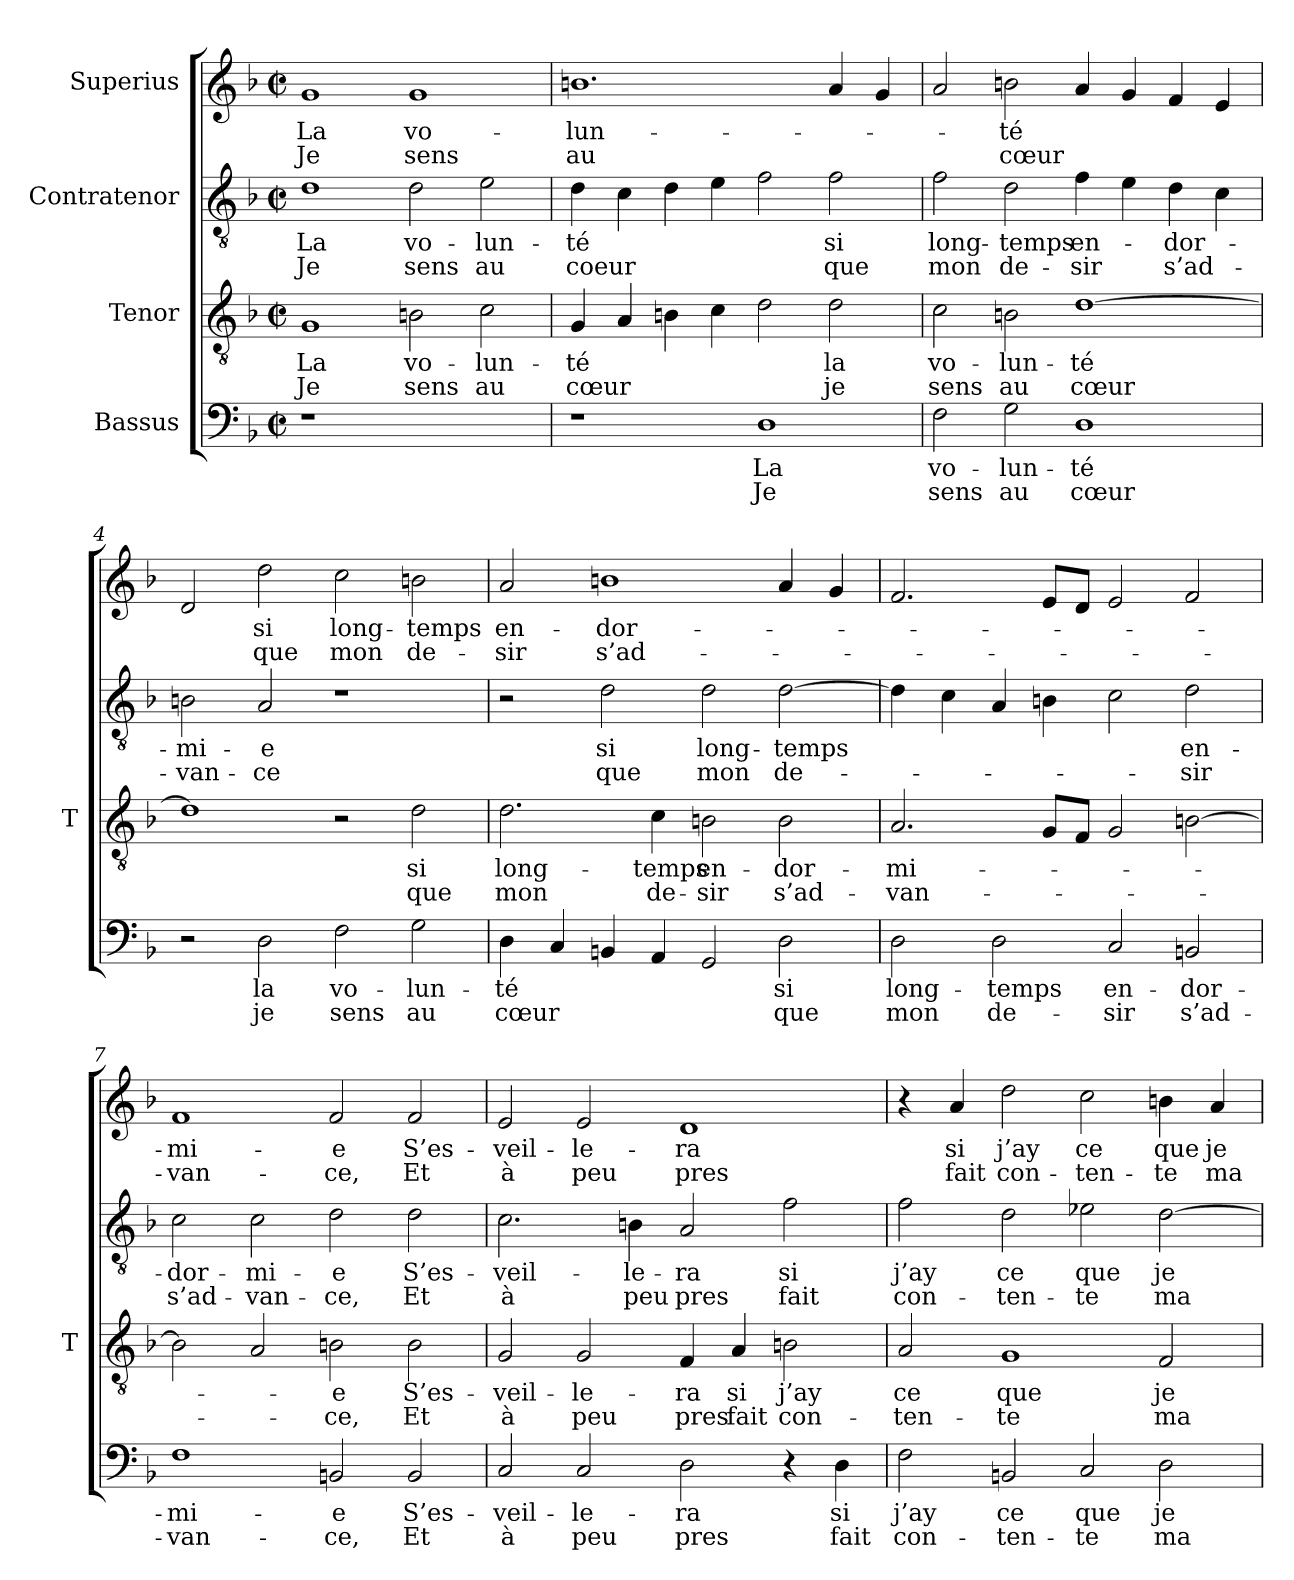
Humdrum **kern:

**kern	**text	**text	**kern	**text	**text	**kern	**text	**text	**kern	**text	**text
*part4	*part4	*part4	*part3	*part3	*part3	*part2	*part2	*part2	*part1	*part1	*part1
*staff4	*staff4	*staff4	*staff3	*staff3	*staff3	*staff2	*staff2	*staff2	*staff1	*staff1	*staff1
*I"Bassus	*	*	*I"Tenor	*	*	*I"Contratenor	*	*	*I"Superius	*	*
*	*	*	*I'T	*	*	*	*	*	*	*	*
*clefF4	*	*	*clefGv2	*	*	*clefGv2	*	*	*clefG2	*	*
*k[b-]	*	*	*k[b-]	*	*	*k[b-]	*	*	*k[b-]	*	*
*F:	*	*	*F:	*	*	*F:	*	*	*F:	*	*
*M2/2	*	*	*M2/2	*	*	*M2/2	*	*	*M2/2	*	*
*met(c|)	*	*	*met(c|)	*	*	*met(c|)	*	*	*met(c|)	*	*
=1	=1	=1	=1	=1	=1	=1	=1	=1	=1	=1	=1
1r	.	.	1G	-La	-Je	1d	-La	-Je	1g	-La	-Je
1ryy	.	.	2B	vo-	-sens	2d	vo-	-sens	1g	vo-	-sens
.	.	.	2c	lun-	-au	2e	lun-	-au	.	.	.
=2	=2	=2	=2	=2	=2	=2	=2	=2	=2	=2	=2
1r	.	.	4G	-té	-cœur	4d	-té	-coeur	1.b	lun-	-au
.	.	.	4A	.	.	4c	.	.	.	.	.
.	.	.	4B	.	.	4d	.	.	.	.	.
.	.	.	4c	.	.	4e	.	.	.	.	.
1D	-La	-Je	2d	.	.	2f	.	.	.	.	.
.	.	.	2d	-la	-je	2f	-si	-que	4a	.	.
.	.	.	.	.	.	.	.	.	4g	.	.
=3	=3	=3	=3	=3	=3	=3	=3	=3	=3	=3	=3
2F	vo-	-sens	2c	vo-	-sens	2f	long-	-mon	2a	.	.
2G	lun-	-au	2B	lun-	-au	2d	-temps	de-	2b	-té	-cœur
1D	-té	-cœur	[1d	-té	-cœur	4f	en-	-sir	4a	.	.
.	.	.	.	.	.	4e	.	.	4g	.	.
.	.	.	.	.	.	4d	dor-	s’ad-	4f	.	.
.	.	.	.	.	.	4c	.	.	4e	.	.
=4	=4	=4	=4	=4	=4	=4	=4	=4	=4	=4	=4
2r	.	.	1d]	.	.	2B	mi-	van-	2d	.	.
2D	-la	-je	.	.	.	2A	-e	-ce	2dd	-si	-que
2F	vo-	-sens	2r	.	.	1r	.	.	2cc	long-	-mon
2G	lun-	-au	2d	-si	-que	.	.	.	2b	-temps	de-
!!LO:LB:g=z
=5	=5	=5	=5	=5	=5	=5	=5	=5	=5	=5	=5
4D	-té	-cœur	2.d	long-	-mon	2r	.	.	2a	en-	-sir
4C	.	.	.	.	.	.	.	.	.	.	.
4BB	.	.	.	.	.	2d	-si	-que	1b	dor-	s’ad-
4AA	.	.	4c	-temps	de-	.	.	.	.	.	.
2GG	.	.	2B	en-	-sir	2d	long-	-mon	.	.	.
2D	-si	-que	2B	dor-	s’ad-	[2d	-temps	de-	4a	.	.
.	.	.	.	.	.	.	.	.	4g	.	.
=6	=6	=6	=6	=6	=6	=6	=6	=6	=6	=6	=6
2D	long-	-mon	2.A	mi-	van-	4d]	.	.	2.f	.	.
.	.	.	.	.	.	4c	.	.	.	.	.
2D	-temps	de-	.	.	.	4A	.	.	.	.	.
.	.	.	8GL	.	.	4B	.	.	8eL	.	.
.	.	.	8FJ	.	.	.	.	.	8dJ	.	.
2C	en-	-sir	2G	.	.	2c	.	.	2e	.	.
2BB	dor-	s’ad-	[2B	.	.	2d	en-	-sir	2f	.	.
=7	=7	=7	=7	=7	=7	=7	=7	=7	=7	=7	=7
1F	mi-	van-	2B]	.	.	2c	dor-	s’ad-	1f	mi-	van-
.	.	.	2A	.	.	2c	mi-	van-	.	.	.
2BB	-e	-ce,	2B	-e	-ce,	2d	-e	-ce,	2f	-e	-ce,
2BB	S’es-	-Et	2B	S’es-	-Et	2d	S’es-	-Et	2f	S’es-	-Et
=8	=8	=8	=8	=8	=8	=8	=8	=8	=8	=8	=8
2C	veil-	-à	2G	veil-	-à	2.c	veil-	-à	2e	veil-	-à
2C	le-	-peu	2G	le-	-peu	.	.	.	2e	le-	-peu
.	.	.	.	.	.	4B	le-	-peu	.	.	.
2D	-ra	-pres	4F	-ra	-pres	2A	-ra	-pres	1d	-ra	-pres
.	.	.	4A	-si	-fait	.	.	.	.	.	.
4r	.	.	2B	-j’ay	con-	2f	-si	-fait	.	.	.
4D	-si	-fait	.	.	.	.	.	.	.	.	.
!!LO:LB:g=z
=9	=9	=9	=9	=9	=9	=9	=9	=9	=9	=9	=9
2F	-j’ay	con-	2A	-ce	ten-	2f	-j’ay	con-	4r	.	.
.	.	.	.	.	.	.	.	.	4a	-si	-fait
2BB	-ce	ten-	1G	-que	-te	2d	-ce	ten-	2dd	-j’ay	con-
2C	-que	-te	.	.	.	2e-X	-que	-te	2cc	-ce	ten-
2D	-je	-ma	2F	-je	-ma	[2d	-je	-ma	4b	-que	-te
.	.	.	.	.	.	.	.	.	4a	-je	-ma
=	=	=	=	=	=	=	=	=	=	=	=
*-	*-	*-	*-	*-	*-	*-	*-	*-	*-	*-	*-
